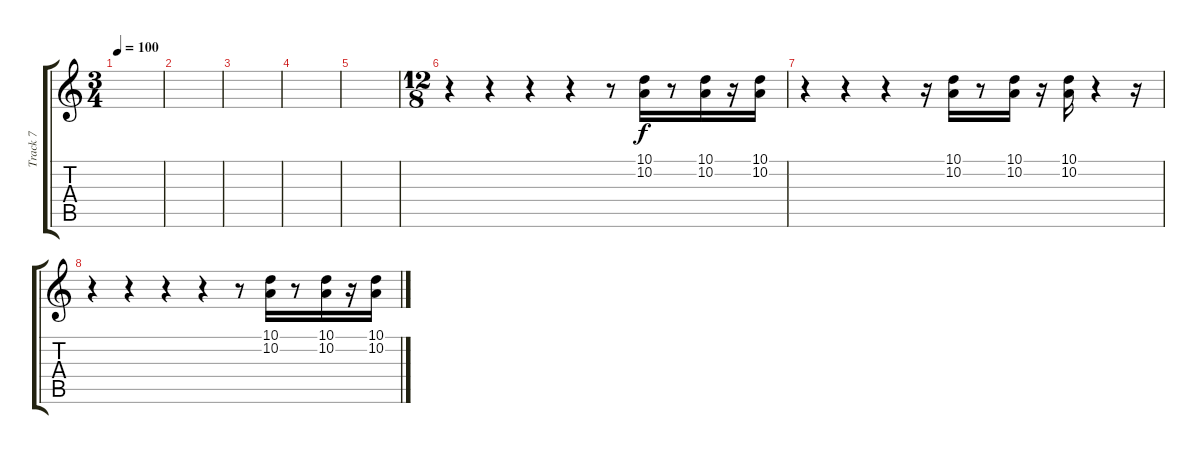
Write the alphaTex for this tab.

\track ("Track 7" "Track 7") {instrument stringensemble1}
\staff {score tabs}
\tuning (E4 B3 G3 D3 A2 E2) {hide}
\ts (3 4)
\tempo 100
\clef g2
\ks c
|
|
|
|
|
\ts (12 8)
r.4 r.4 r.4 r.4 r.8 (10.1 10.2).16{dy f volume 9} r.8 (10.1 10.2).16 r.16 (10.1 10.2).16 |
r.4 r.4 r.4 r.16 (10.1 10.2).16 r.8{volume 9} (10.1 10.2).16 r.16 (10.1 10.2).16 r.4 r.16 |
r.4 r.4 r.4 r.4 r.8 (10.1 10.2).16{volume 9} r.8 (10.1 10.2).16 r.16 (10.1 10.2).16
